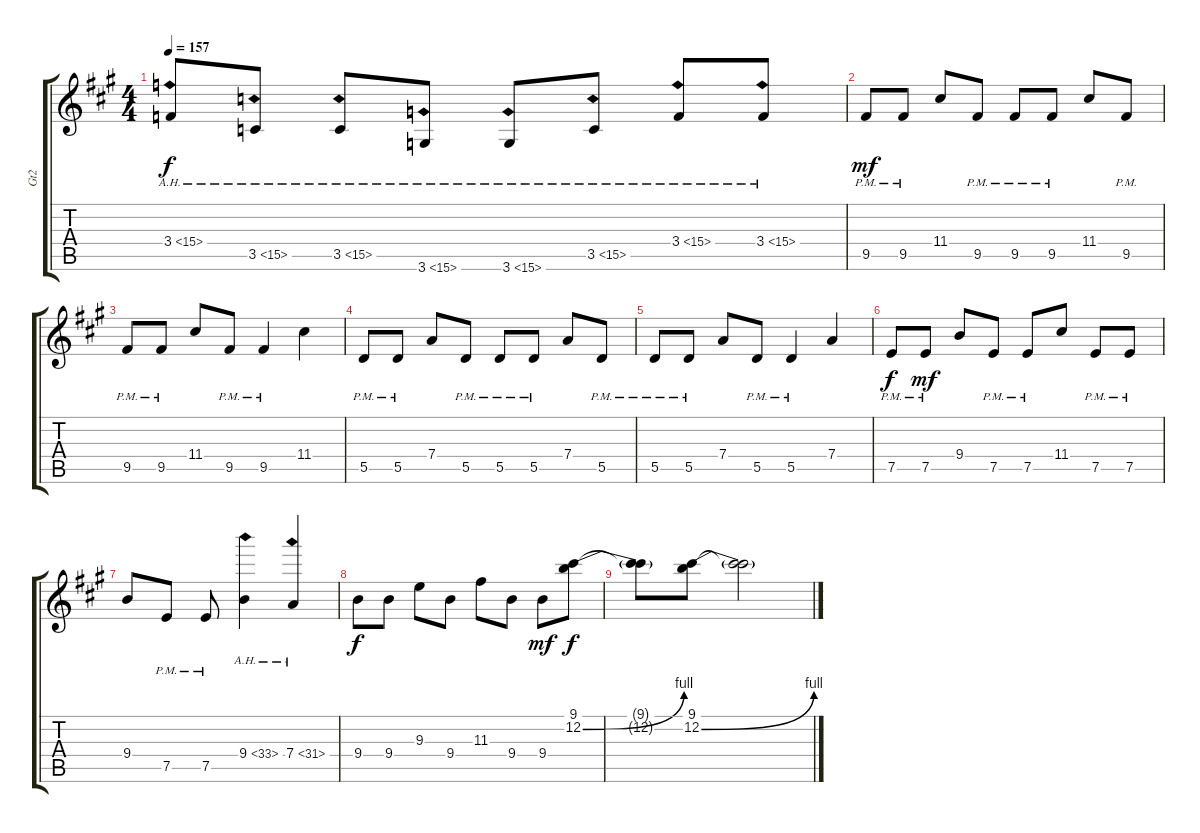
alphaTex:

\track ("Gt2" "Gt2") {instrument overdrivenguitar}
\staff {score tabs}
\tuning (E4 B3 G3 D3 A2 E2) {hide}
\ts (4 4)
\tempo 157
\clef g2
\ks f#minor
3.4{ah 12}.8{dy f} 3.5{ah 12}.8 3.5{ah 12}.8 3.6{ah 12}.8 3.6{ah 12}.8 3.5{ah 12}.8 3.4{ah 12}.8 3.4{ah 12}.8 |
9.5{pm}.8{dy mf} 9.5{pm}.8 11.4.8 9.5{pm}.8 9.5{pm}.8 9.5{pm}.8 11.4.8 9.5{pm}.8 |
9.5{pm}.8 9.5{pm}.8 11.4.8 9.5{pm}.8 9.5{pm}.4 11.4.4 |
5.5{pm}.8 5.5{pm}.8 7.4.8 5.5{pm}.8 5.5{pm}.8 5.5{pm}.8 7.4.8 5.5{pm}.8 |
5.5{pm}.8 5.5{pm}.8 7.4.8 5.5{pm}.8 5.5{pm}.4 7.4.4 |
7.5{pm}.8{dy f} 7.5{pm}.8{dy mf} 9.4.8 7.5{pm}.8 7.5{pm}.8 11.4.8 7.5{pm}.8 7.5{pm}.8 |
9.4.8 7.5{pm}.8 7.5{pm}.8 9.4{ah 24}.4 7.4{ah 24}.4 |
9.4.8{dy f} 9.4.8 9.3.8 9.4.8 11.3.8 9.4.8 9.4.8{dy mf} (9.1 12.2{be (bend 0 0 60 4)}).8{dy f} |
(9.1{t} 12.2{t}).8 (9.1 12.2{be (bend 0 0 60 4)}).8 (9.1{t} 12.2{t}).2
